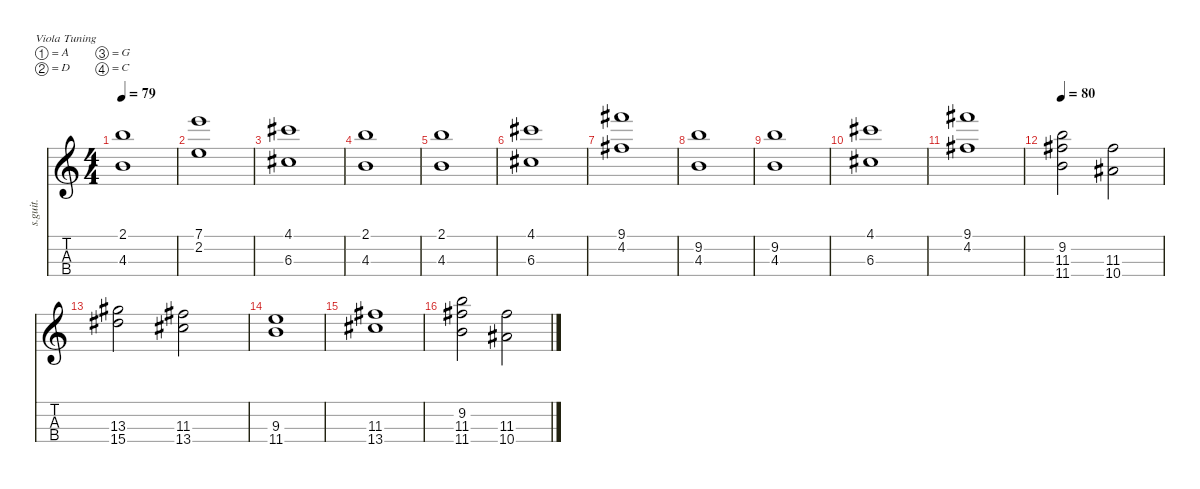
\defaultSystemsLayout 4
\hideDynamics
\bracketExtendMode nobrackets
\track (" (Viola 1)" "s.guit.") {instrument viola}
\staff {score tabs}
\tuning (A4 D4 G3 C3)
\displaytranspose 12
\ts (4 4)
\tempo 79
\clef g2
\ks c
(2.1 4.3).1{lyrics (0 "") lyrics (1 "") lyrics (2 "") lyrics (3 "") lyrics (4 "") dy mf} |
(7.1 2.2).1{lyrics (0 "") lyrics (1 "") lyrics (2 "") lyrics (3 "") lyrics (4 "")} |
(4.1{acc #} 6.3{acc #}).1{lyrics (0 "") lyrics (1 "") lyrics (2 "") lyrics (3 "") lyrics (4 "")} |
(2.1 4.3).1{lyrics (0 "") lyrics (1 "") lyrics (2 "") lyrics (3 "") lyrics (4 "")} |
(2.1 4.3).1{lyrics (0 "") lyrics (1 "") lyrics (2 "") lyrics (3 "") lyrics (4 "")} |
(4.1{acc #} 6.3{acc #}).1{lyrics (0 "") lyrics (1 "") lyrics (2 "") lyrics (3 "") lyrics (4 "")} |
(9.1{acc #} 4.2{acc #}).1{lyrics (0 "") lyrics (1 "") lyrics (2 "") lyrics (3 "") lyrics (4 "")} |
(9.2 4.3).1{lyrics (0 "") lyrics (1 "") lyrics (2 "") lyrics (3 "") lyrics (4 "")} |
(9.2 4.3).1{lyrics (0 "") lyrics (1 "") lyrics (2 "") lyrics (3 "") lyrics (4 "")} |
(4.1{acc #} 6.3{acc #}).1{lyrics (0 "") lyrics (1 "") lyrics (2 "") lyrics (3 "") lyrics (4 "")} |
(9.1{acc #} 4.2{acc #}).1{lyrics (0 "") lyrics (1 "") lyrics (2 "") lyrics (3 "") lyrics (4 "")} |
\tempo 80
(9.2 11.3{acc #} 11.4).2{lyrics (0 "") lyrics (1 "") lyrics (2 "") lyrics (3 "") lyrics (4 "")} (11.3{acc #} 10.4{acc #}).2{lyrics (0 "") lyrics (1 "") lyrics (2 "") lyrics (3 "") lyrics (4 "")} |
(13.3{acc #} 15.4{acc #}).2{lyrics (0 "") lyrics (1 "") lyrics (2 "") lyrics (3 "") lyrics (4 "")} (11.3{acc #} 13.4{acc #}).2{lyrics (0 "") lyrics (1 "") lyrics (2 "") lyrics (3 "") lyrics (4 "")} |
(9.3 11.4).1{lyrics (0 "") lyrics (1 "") lyrics (2 "") lyrics (3 "") lyrics (4 "")} |
(11.3{acc #} 13.4{acc #}).1{lyrics (0 "") lyrics (1 "") lyrics (2 "") lyrics (3 "") lyrics (4 "")} |
(9.2 11.3{acc #} 11.4).2{lyrics (0 "") lyrics (1 "") lyrics (2 "") lyrics (3 "") lyrics (4 "")} (11.3{acc #} 10.4{acc #}).2{lyrics (0 "") lyrics (1 "") lyrics (2 "") lyrics (3 "") lyrics (4 "")}
